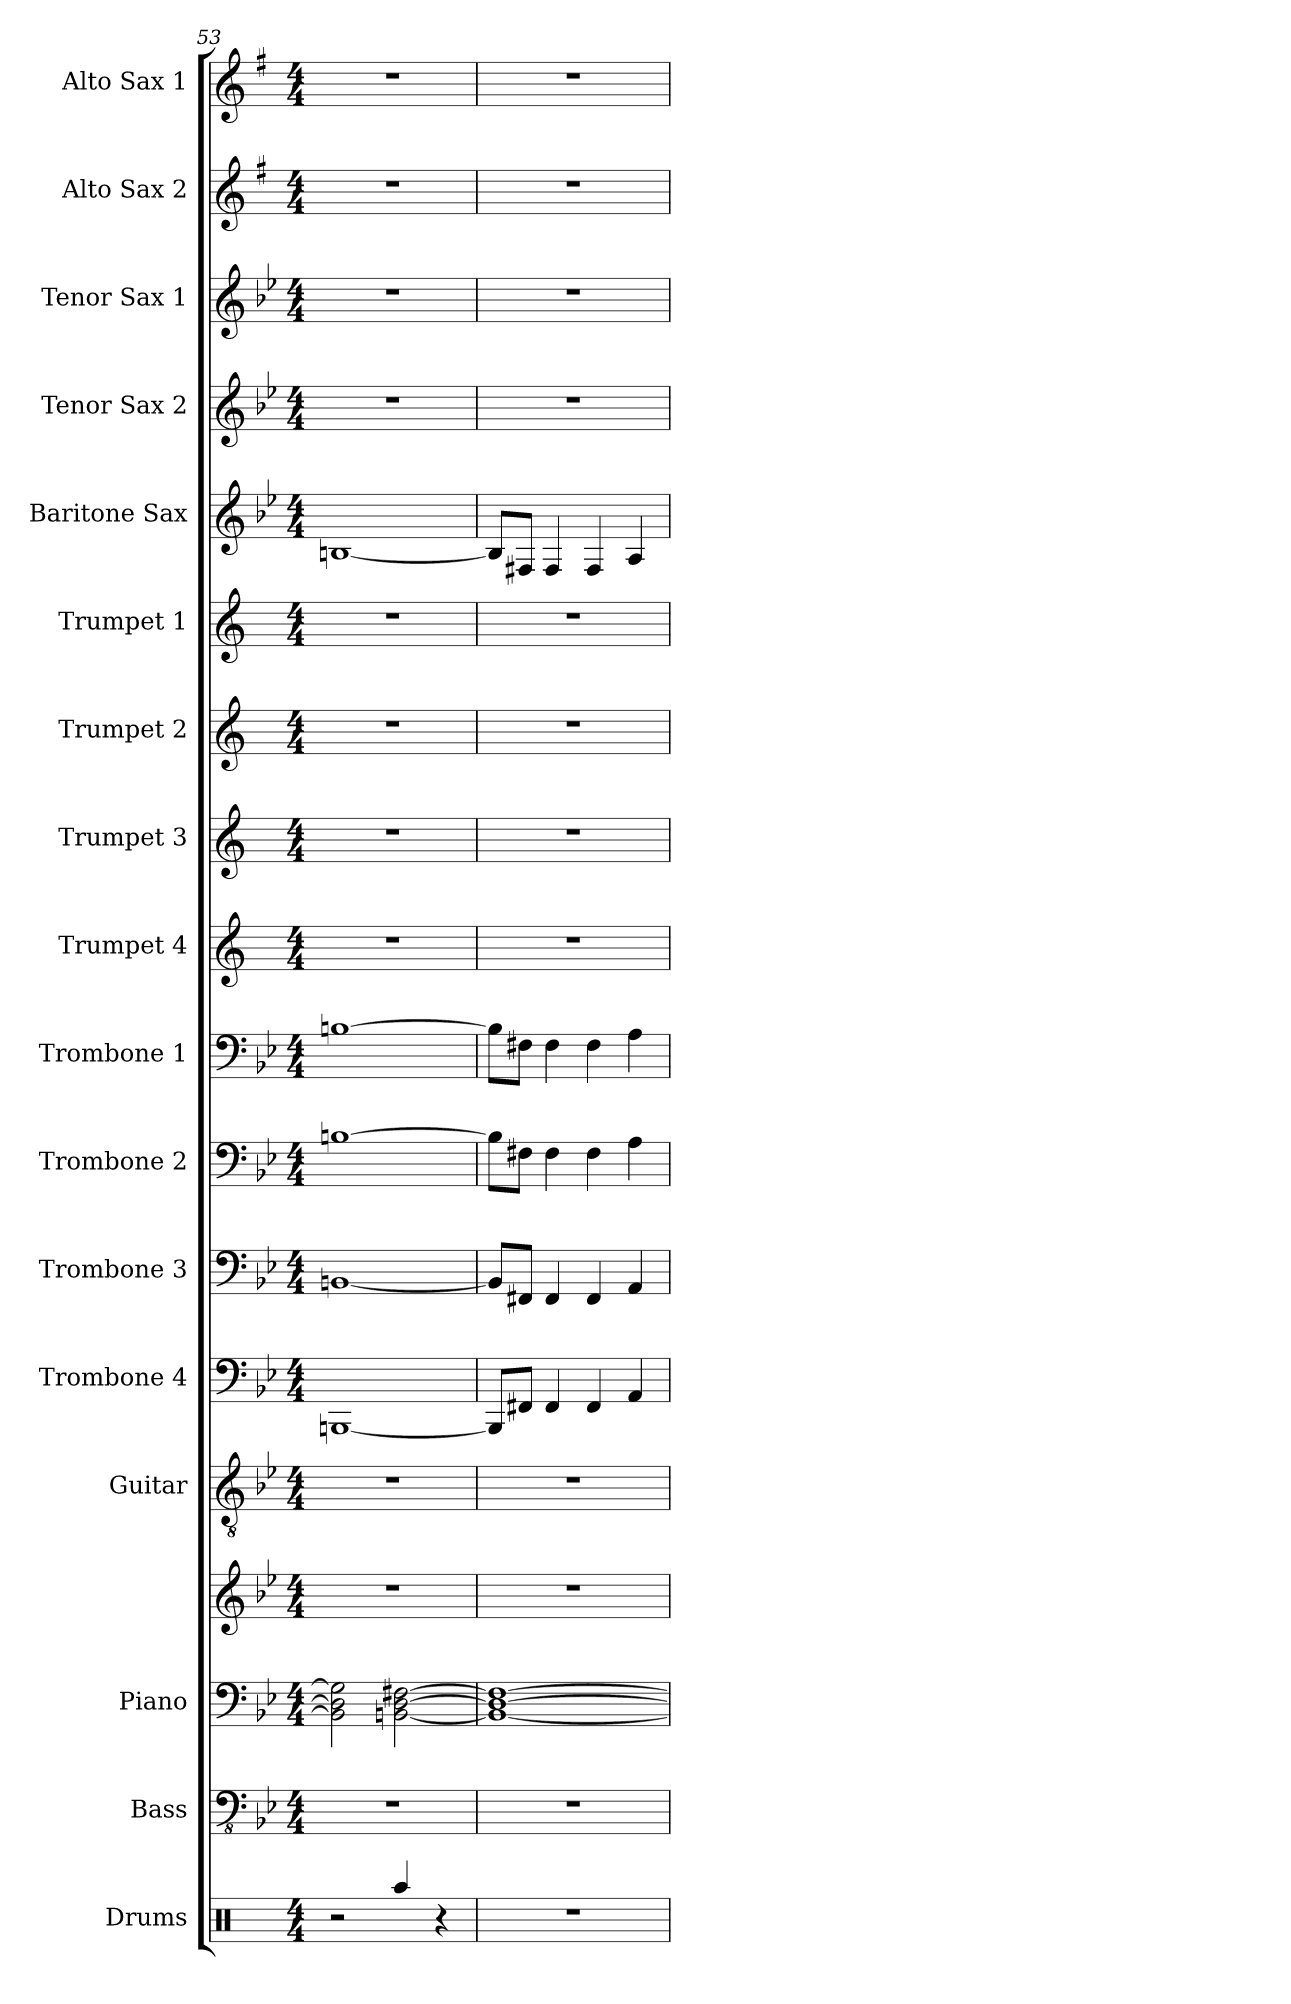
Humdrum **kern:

**kern	**kern	**kern	**kern	**kern	**kern	**kern	**kern	**kern	**kern	**kern	**kern	**kern	**kern	**kern	**kern	**kern	**kern
*part17	*part16	*part15	*part15	*part14	*part13	*part12	*part11	*part10	*part9	*part8	*part7	*part6	*part5	*part4	*part3	*part2	*part1
*staff18	*staff17	*staff16	*staff15	*staff14	*staff13	*staff12	*staff11	*staff10	*staff9	*staff8	*staff7	*staff6	*staff5	*staff4	*staff3	*staff2	*staff1
*I"Drums	*I"Bass	*I"Piano	*	*I"Guitar	*I"Trombone 4	*I"Trombone 3	*I"Trombone 2	*I"Trombone 1	*I"Trumpet 4	*I"Trumpet 3	*I"Trumpet 2	*I"Trumpet 1	*I"Baritone Sax	*I"Tenor Sax 2	*I"Tenor Sax 1	*I"Alto Sax 2	*I"Alto Sax 1
*I'Drums	*I'Bass	*I'Piano	*	*I'Gtr.	*I'Tbn. 4	*I'Tbn. 3	*I'Tbn. 2	*I'Tbn. 1	*I'Tpt. 4	*I'Tpt. 3	*I'Tpt. 2	*I'Tpt. 1	*I'Bari	*I'Tenor 2	*I'Tenor 1	*I'Alto 2	*I'Alto 1
*clefX	*clefFv4	*clefF4	*clefG2	*clefGv2	*clefF4	*clefF4	*clefF4	*clefF4	*clefG2	*clefG2	*clefG2	*clefG2	*clefG2	*clefG2	*clefG2	*clefG2	*clefG2
*	*	*	*	*	*	*	*	*	*ITrd1c2	*ITrd1c2	*ITrd1c2	*ITrd1c2	*ITrd12c21	*ITrd8c14	*ITrd8c14	*ITrd5c9	*ITrd5c9
*k[]	*k[b-e-]	*k[b-e-]	*k[b-e-]	*k[b-e-]	*k[b-e-]	*k[b-e-]	*k[b-e-]	*k[b-e-]	*k[b-e-]	*k[b-e-]	*k[b-e-]	*k[b-e-]	*k[b-e-]	*k[b-e-]	*k[b-e-]	*k[b-e-]	*k[b-e-]
*M4/4	*M4/4	*M4/4	*M4/4	*M4/4	*M4/4	*M4/4	*M4/4	*M4/4	*M4/4	*M4/4	*M4/4	*M4/4	*M4/4	*M4/4	*M4/4	*M4/4	*M4/4
=53	=53	=53	=53	=53	=53	=53	=53	=53	=53	=53	=53	=53	=53	=53	=53	=53	=53
2r	1r	2BB\] 2D\] 2G\]	1r	1r	[1BBBn	[1BBn	[1Bn	[1Bn	1r	1r	1r	1r	[1BBn	1r	1r	1r	1r
4Raa/	.	[2BBn\ [2D\ [2F#X\	.	.	.	.	.	.	.	.	.	.	.	.	.	.	.
4r	.	.	.	.	.	.	.	.	.	.	.	.	.	.	.	.	.
=54	=54	=54	=54	=54	=54	=54	=54	=54	=54	=54	=54	=54	=54	=54	=54	=54	=54
1r	1r	1BB_ 1D_ 1F#_	1r	1r	8BBB/L]	8BB/L]	8B\L]	8B\L]	1r	1r	1r	1r	8BB/L]	1r	1r	1r	1r
.	.	.	.	.	8FF#X/J	8FF#X/J	8F#X\J	8F#X\J	.	.	.	.	8FF#X/J	.	.	.	.
.	.	.	.	.	4FF#/	4FF#/	4F#\	4F#\	.	.	.	.	4FF#/	.	.	.	.
.	.	.	.	.	4FF#/	4FF#/	4F#\	4F#\	.	.	.	.	4FF#/	.	.	.	.
.	.	.	.	.	4AA/	4AA/	4A\	4A\	.	.	.	.	4AA/	.	.	.	.
=	=	=	=	=	=	=	=	=	=	=	=	=	=	=	=	=	=
*-	*-	*-	*-	*-	*-	*-	*-	*-	*-	*-	*-	*-	*-	*-	*-	*-	*-
